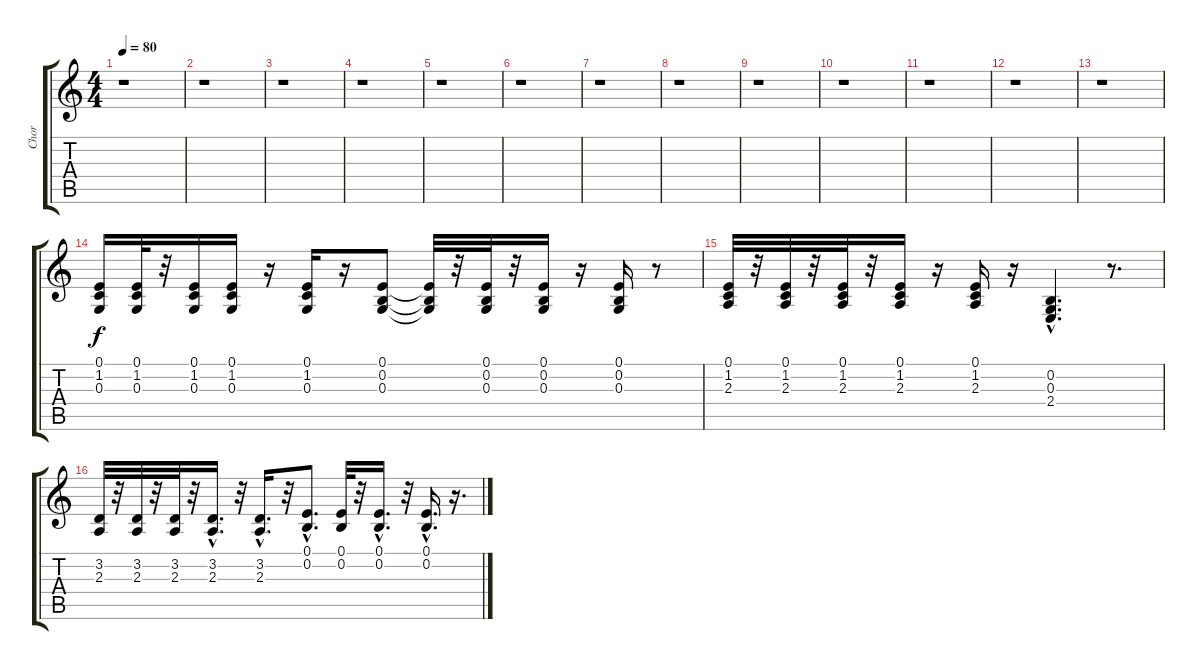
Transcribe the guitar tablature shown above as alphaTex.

\track ("Chor" "Chor") {instrument voiceoohs}
\staff {score tabs}
\tuning (E4 B3 G3 D3 A2 E2) {hide}
\ts (4 4)
\tempo 80
\clef g2
\ks c
r.1{dy f} |
r.1 |
r.1 |
r.1 |
r.1 |
r.1 |
r.1 |
r.1 |
r.1 |
r.1 |
r.1 |
r.1 |
r.1 |
(0.1 1.2 0.3).16 (0.1 1.2 0.3).32 r.32 (0.1 1.2 0.3).16 (0.1 1.2 0.3).16 r.16 (0.1 1.2 0.3).16 r.16 (0.1 0.2 0.3).8 (0.1{t} 0.2{t} 0.3{t}).32 r.32 (0.1 0.2 0.3).32 r.32 (0.1 0.2 0.3).16 r.16 (0.1 0.2 0.3).16 r.8 |
(0.1 1.2 2.3).32 r.32 (0.1 1.2 2.3).32 r.32 (0.1 1.2 2.3).32 r.32 (0.1 1.2 2.3).16 r.16 (0.1 1.2 2.3).16 r.16 (0.2{hac} 0.3 2.4).4{d} r.8{d} |
(3.2 2.3).32 r.32 (3.2 2.3).32 r.32 (3.2 2.3).32 r.32 (3.2{hac} 2.3{hac}).16{d} r.32 (3.2{hac} 2.3).16{d} r.32 (0.1{hac} 0.2).8{d} (0.1 0.2).32 r.32 (0.1{hac} 0.2{hac}).16{d} r.32 (0.1{hac} 0.2).16{d} r.16{d}
